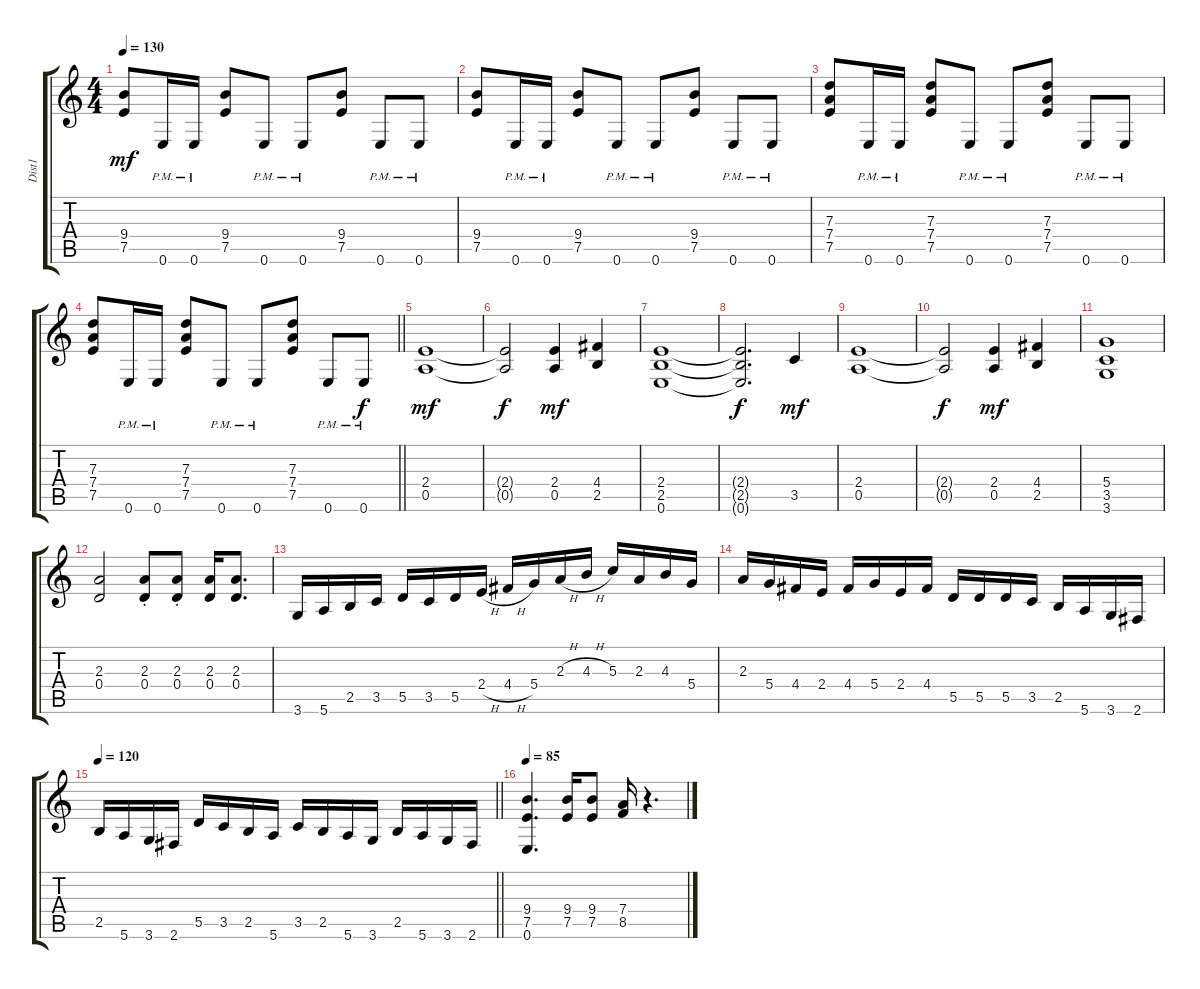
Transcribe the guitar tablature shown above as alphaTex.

\track ("Dist1" "Dist1") {instrument distortionguitar}
\staff {score tabs}
\tuning (E4 B3 G3 D3 A2 E2) {hide}
\ts (4 4)
\tempo 130
\clef g2
\ks c
(9.4 7.5).8{dy mf} 0.6{pm}.16 0.6{pm}.16 (9.4 7.5).8 0.6{pm}.8 0.6{pm}.8 (9.4 7.5).8 0.6{pm}.8 0.6{pm}.8 |
(9.4 7.5).8 0.6{pm}.16 0.6{pm}.16 (9.4 7.5).8 0.6{pm}.8 0.6{pm}.8 (9.4 7.5).8 0.6{pm}.8 0.6{pm}.8 |
(7.3 7.4 7.5).8 0.6{pm}.16 0.6{pm}.16 (7.3 7.4 7.5).8 0.6{pm}.8 0.6{pm}.8 (7.3 7.4 7.5).8 0.6{pm}.8 0.6{pm}.8 |
\barLineRight lightlight
(7.3 7.4 7.5).8 0.6{pm}.16 0.6{pm}.16 (7.3 7.4 7.5).8 0.6{pm}.8 0.6{pm}.8 (7.3 7.4 7.5).8 0.6{pm}.8 0.6{pm}.8{dy f} |
\section ("" "")
(2.4 0.5).1{dy mf} |
(2.4{t} 0.5{t}).2{dy f} (2.4 0.5).4{dy mf} (4.4 2.5).4 |
(2.4 2.5 0.6).1 |
(2.4{t} 2.5{t} 0.6{t}).2{d dy f} 3.5.4{dy mf} |
(2.4 0.5).1 |
(2.4{t} 0.5{t}).2{dy f} (2.4 0.5).4{dy mf} (4.4 2.5).4 |
(5.4 3.5 3.6).1 |
(2.3 0.4).2 (2.3{st} 0.4{st}).8 (2.3{st} 0.4{st}).8 (2.3 0.4).16 (2.3 0.4).8{d} |
3.6.16 5.6.16 2.5.16 3.5.16 5.5.16 3.5.16 5.5.16 2.4{h}.16 4.4{h}.16 5.4.16 2.3{h}.16 4.3{h}.16 5.3.16 2.3.16 4.3.16 5.4.16 |
2.3.16 5.4.16 4.4.16 2.4.16 4.4.16 5.4.16 2.4.16 4.4.16 5.5.16 5.5.16 5.5.16 3.5.16 2.5.16 5.6.16 3.6.16 2.6.16 |
\tempo 120
\barLineRight lightlight
2.5.16 5.6.16 3.6.16 2.6.16 5.5.16 3.5.16 2.5.16 5.6.16 3.5.16 2.5.16 5.6.16 3.6.16 2.5.16 5.6.16 3.6.16 2.6.16 |
\section ("" "")
\tempo 85
(9.4 7.5 0.6).4{d} (9.4 7.5).16 (9.4 7.5).8 (7.4 8.5).16 r.4{d}
